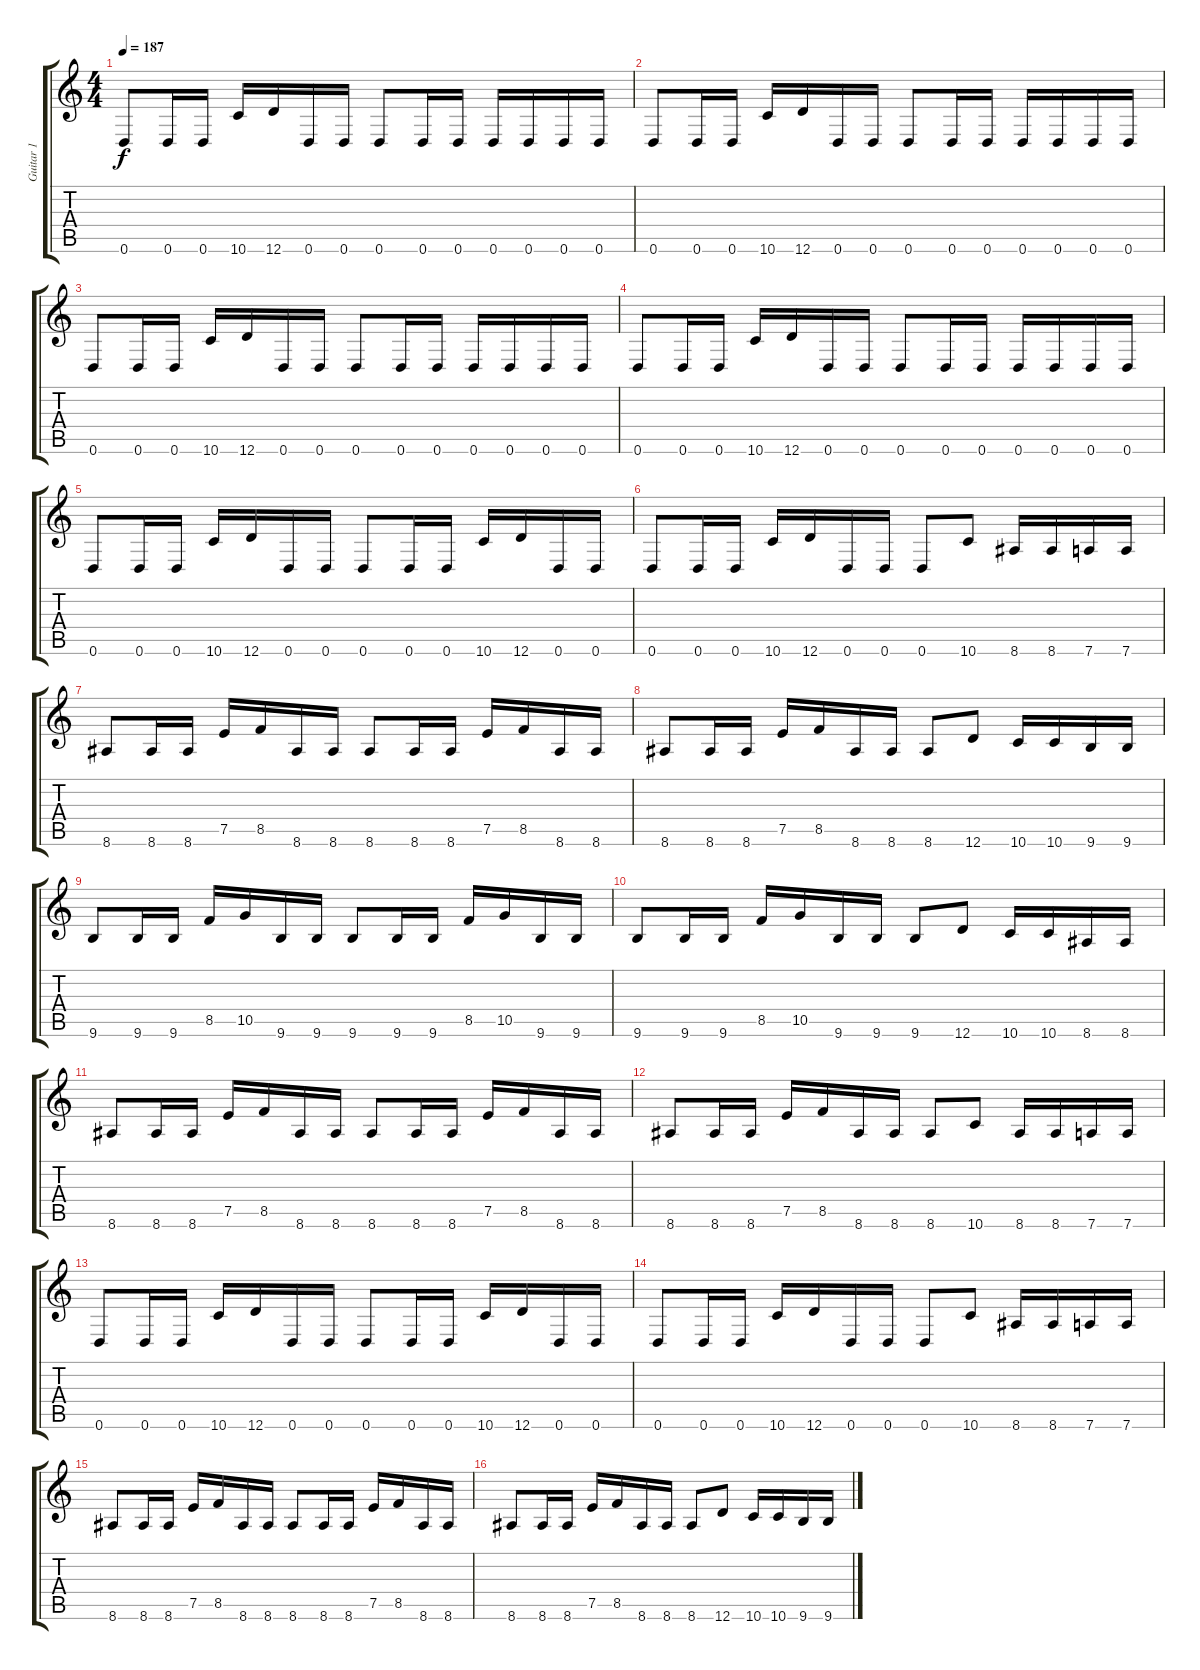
\track ("Guitar 1" "Guitar 1") {instrument distortionguitar}
\staff {score tabs}
\tuning (E4 B3 G3 D3 A2 D2) {hide}
\ts (4 4)
\tempo 187
\clef g2
\ks c
0.6.8{dy f} 0.6.16 0.6.16 10.6.16 12.6.16 0.6.16 0.6.16 0.6.8 0.6.16 0.6.16 0.6.16 0.6.16 0.6.16 0.6.16 |
0.6.8 0.6.16 0.6.16 10.6.16 12.6.16 0.6.16 0.6.16 0.6.8 0.6.16 0.6.16 0.6.16 0.6.16 0.6.16 0.6.16 |
0.6.8 0.6.16 0.6.16 10.6.16 12.6.16 0.6.16 0.6.16 0.6.8 0.6.16 0.6.16 0.6.16 0.6.16 0.6.16 0.6.16 |
0.6.8 0.6.16 0.6.16 10.6.16 12.6.16 0.6.16 0.6.16 0.6.8 0.6.16 0.6.16 0.6.16 0.6.16 0.6.16 0.6.16 |
0.6.8 0.6.16 0.6.16 10.6.16 12.6.16 0.6.16 0.6.16 0.6.8 0.6.16 0.6.16 10.6.16 12.6.16 0.6.16 0.6.16 |
0.6.8 0.6.16 0.6.16 10.6.16 12.6.16 0.6.16 0.6.16 0.6.8 10.6.8 8.6.16 8.6.16 7.6.16 7.6.16 |
8.6.8 8.6.16 8.6.16 7.5.16 8.5.16 8.6.16 8.6.16 8.6.8 8.6.16 8.6.16 7.5.16 8.5.16 8.6.16 8.6.16 |
8.6.8 8.6.16 8.6.16 7.5.16 8.5.16 8.6.16 8.6.16 8.6.8 12.6.8 10.6.16 10.6.16 9.6.16 9.6.16 |
9.6.8 9.6.16 9.6.16 8.5.16 10.5.16 9.6.16 9.6.16 9.6.8 9.6.16 9.6.16 8.5.16 10.5.16 9.6.16 9.6.16 |
9.6.8 9.6.16 9.6.16 8.5.16 10.5.16 9.6.16 9.6.16 9.6.8 12.6.8 10.6.16 10.6.16 8.6.16 8.6.16 |
8.6.8 8.6.16 8.6.16 7.5.16 8.5.16 8.6.16 8.6.16 8.6.8 8.6.16 8.6.16 7.5.16 8.5.16 8.6.16 8.6.16 |
8.6.8 8.6.16 8.6.16 7.5.16 8.5.16 8.6.16 8.6.16 8.6.8 10.6.8 8.6.16 8.6.16 7.6.16 7.6.16 |
0.6.8 0.6.16 0.6.16 10.6.16 12.6.16 0.6.16 0.6.16 0.6.8 0.6.16 0.6.16 10.6.16 12.6.16 0.6.16 0.6.16 |
0.6.8 0.6.16 0.6.16 10.6.16 12.6.16 0.6.16 0.6.16 0.6.8 10.6.8 8.6.16 8.6.16 7.6.16 7.6.16 |
8.6.8 8.6.16 8.6.16 7.5.16 8.5.16 8.6.16 8.6.16 8.6.8 8.6.16 8.6.16 7.5.16 8.5.16 8.6.16 8.6.16 |
8.6.8 8.6.16 8.6.16 7.5.16 8.5.16 8.6.16 8.6.16 8.6.8 12.6.8 10.6.16 10.6.16 9.6.16 9.6.16
